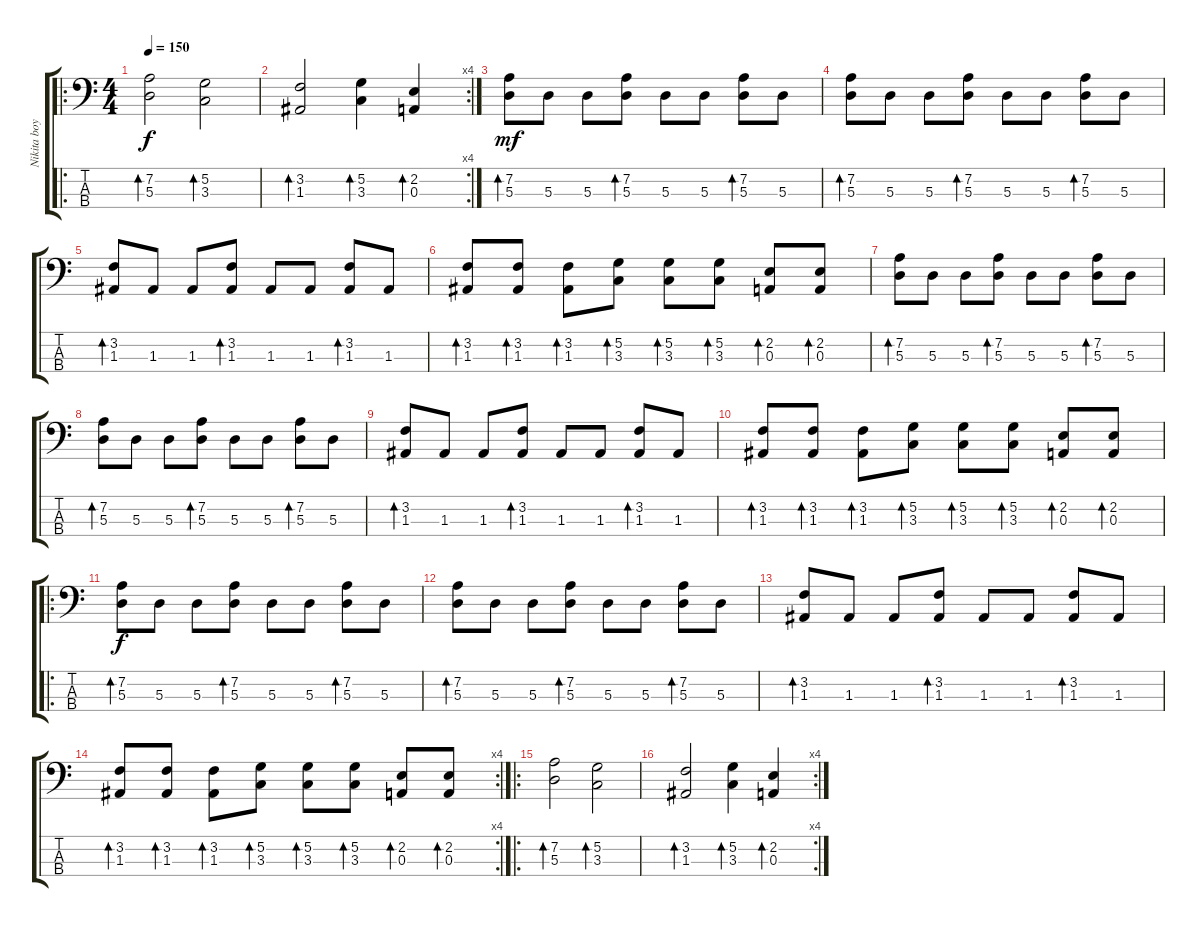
\track ("Nikita boy" "Nikita boy") {instrument electricbasspick}
\staff {score tabs}
\tuning (G2 D2 A1 E1) {hide}
\ro
\ts (4 4)
\tempo 150
\clef f4
\ks c
(7.2 5.3).2{bd 60 dy f} (5.2 3.3).2{bd 60} |
\rc 4
(3.2 1.3).2{bd 60} (5.2 3.3).4{bd 60} (2.2 0.3).4{bd 60} |
(7.2 5.3).8{bd 60 dy mf} 5.3.8 5.3.8 (7.2 5.3).8{bd 60} 5.3.8 5.3.8 (7.2 5.3).8{bd 60} 5.3.8 |
(7.2 5.3).8{bd 60} 5.3.8 5.3.8 (7.2 5.3).8{bd 60} 5.3.8 5.3.8 (7.2 5.3).8{bd 60} 5.3.8 |
(3.2 1.3).8{bd 60} 1.3.8 1.3.8 (3.2 1.3).8{bd 60} 1.3.8 1.3.8 (3.2 1.3).8{bd 60} 1.3.8 |
(3.2 1.3).8{bd 60} (3.2 1.3).8{bd 60} (3.2 1.3).8{bd 60} (5.2 3.3).8{bd 60} (5.2 3.3).8{bd 60} (5.2 3.3).8{bd 60} (2.2 0.3).8{bd 60} (2.2 0.3).8{bd 60} |
(7.2 5.3).8{bd 60} 5.3.8 5.3.8 (7.2 5.3).8{bd 60} 5.3.8 5.3.8 (7.2 5.3).8{bd 60} 5.3.8 |
(7.2 5.3).8{bd 60} 5.3.8 5.3.8 (7.2 5.3).8{bd 60} 5.3.8 5.3.8 (7.2 5.3).8{bd 60} 5.3.8 |
(3.2 1.3).8{bd 60} 1.3.8 1.3.8 (3.2 1.3).8{bd 60} 1.3.8 1.3.8 (3.2 1.3).8{bd 60} 1.3.8 |
(3.2 1.3).8{bd 60} (3.2 1.3).8{bd 60} (3.2 1.3).8{bd 60} (5.2 3.3).8{bd 60} (5.2 3.3).8{bd 60} (5.2 3.3).8{bd 60} (2.2 0.3).8{bd 60} (2.2 0.3).8{bd 60} |
\ro
(7.2 5.3).8{bd 60 dy f} 5.3.8 5.3.8 (7.2 5.3).8{bd 60} 5.3.8 5.3.8 (7.2 5.3).8{bd 60} 5.3.8 |
(7.2 5.3).8{bd 60} 5.3.8 5.3.8 (7.2 5.3).8{bd 60} 5.3.8 5.3.8 (7.2 5.3).8{bd 60} 5.3.8 |
(3.2 1.3).8{bd 60} 1.3.8 1.3.8 (3.2 1.3).8{bd 60} 1.3.8 1.3.8 (3.2 1.3).8{bd 60} 1.3.8 |
\rc 4
(3.2 1.3).8{bd 60} (3.2 1.3).8{bd 60} (3.2 1.3).8{bd 60} (5.2 3.3).8{bd 60} (5.2 3.3).8{bd 60} (5.2 3.3).8{bd 60} (2.2 0.3).8{bd 60} (2.2 0.3).8{bd 60} |
\ro
(7.2 5.3).2{bd 60} (5.2 3.3).2{bd 60} |
\rc 4
(3.2 1.3).2{bd 60} (5.2 3.3).4{bd 60} (2.2 0.3).4{bd 60}
